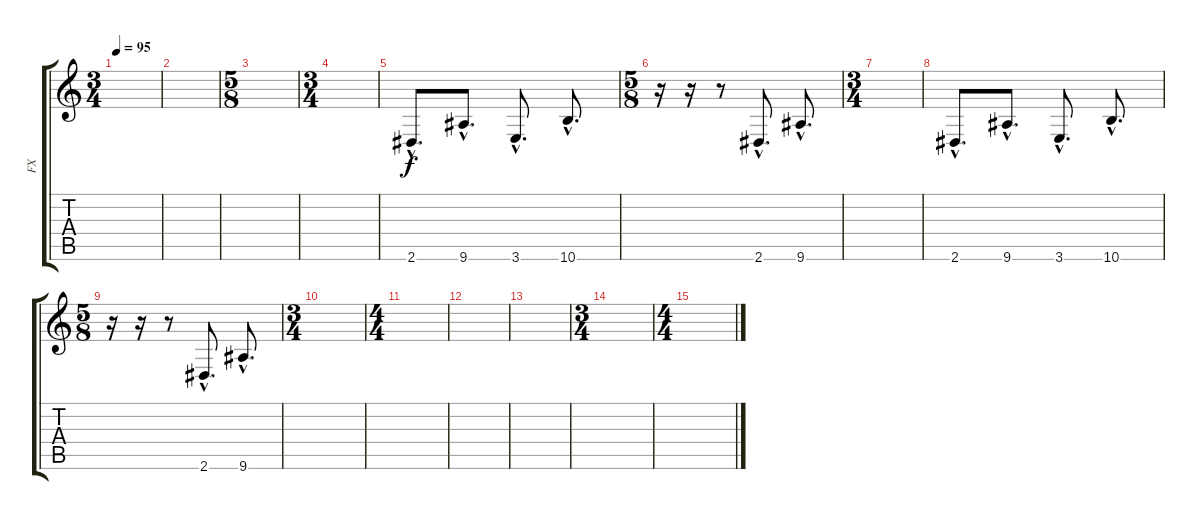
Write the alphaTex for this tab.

\track ("FX" "FX") {instrument guitarharmonics}
\staff {score tabs}
\tuning (Eb4 Bb3 Gb3 Db3 Ab2 Db2) {hide}
\ts (3 4)
\tempo 95
\clef g2
\ks c
|
|
\ts (5 8)
|
\ts (3 4)
|
2.6{hac}.8{d} 9.6{hac}.8{d} 3.6{hac}.8{d} 10.6{hac}.8{d} |
\ts (5 8)
r.16 r.16 r.8 2.6{hac}.8{d} 9.6{hac}.8{d} |
\ts (3 4)
|
2.6{hac}.8{d} 9.6{hac}.8{d} 3.6{hac}.8{d} 10.6{hac}.8{d} |
\ts (5 8)
r.16 r.16 r.8 2.6{hac}.8{d} 9.6{hac}.8{d} |
\ts (3 4)
|
\ts (4 4)
|
|
|
\ts (3 4)
|
\ts (4 4)
